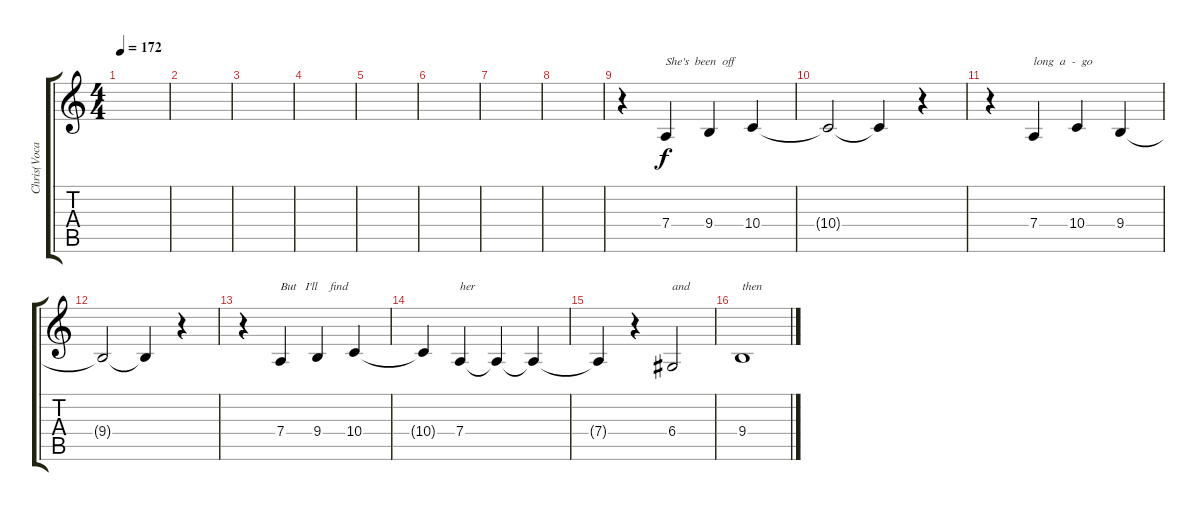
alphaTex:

\track ("Chris(Vocals)" "Chris(Voca") {instrument cello}
\staff {score tabs}
\tuning (E4 B3 G3 D3 A2 E2) {hide}
\ts (4 4)
\tempo 172
\clef g2
\ks c
|
|
|
|
|
|
|
|
r.4 7.4.4{txt "She's  been  off"} 9.4.4 10.4.4 |
10.4{t}.2 10.4{t}.4 r.4 |
r.4 7.4.4{txt "long  a  -  go"} 10.4.4 9.4.4 |
9.4{t}.2 9.4{t}.4 r.4 |
r.4 7.4.4{txt "But   I'll    find"} 9.4.4 10.4.4 |
10.4{t}.4 7.4.4{txt "her"} 7.4{t}.4 7.4{t}.4 |
7.4{t}.4 r.4 6.4.2{txt "and"} |
9.4.1{txt "then"}
